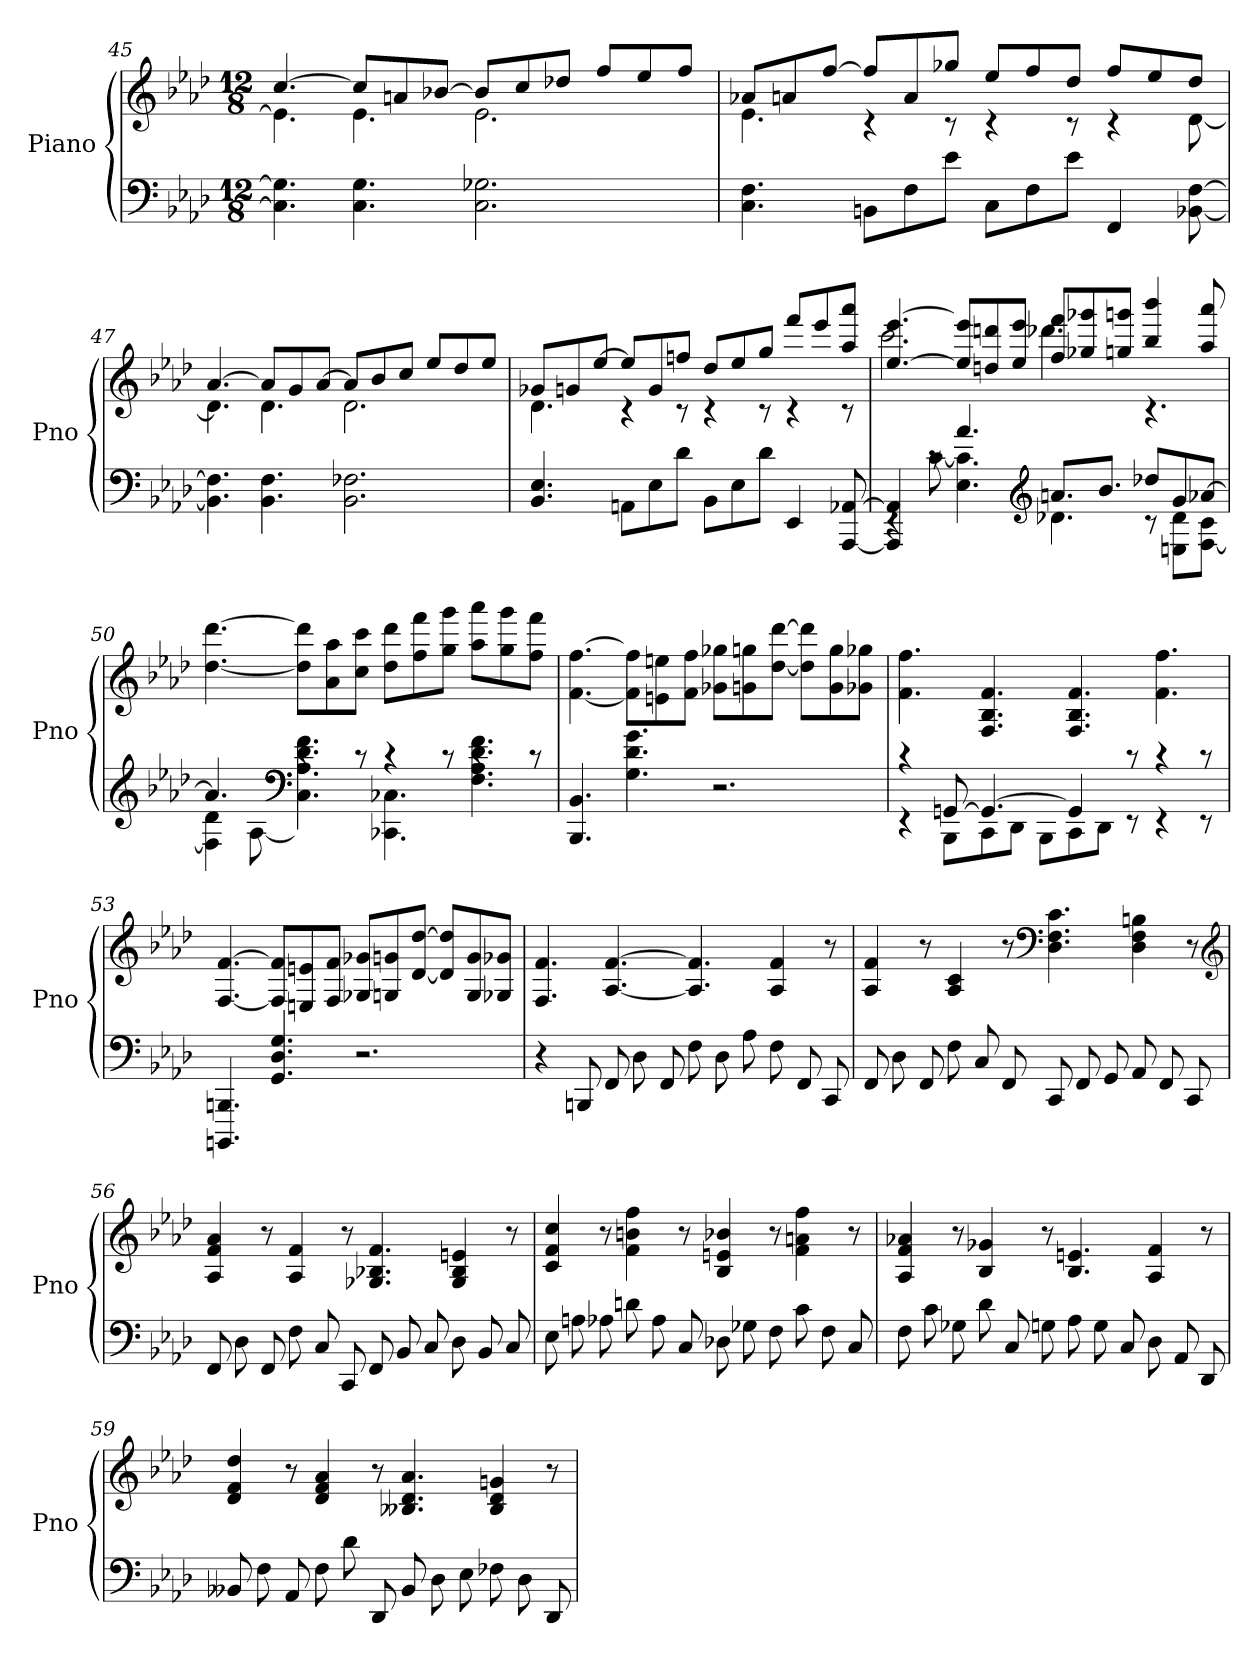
**kern	**kern
*part1	*part1
*staff2	*staff1
*I"Piano	*
*I'Pno	*
*clefF4	*clefG2
*k[b-e-a-d-]	*k[b-e-a-d-]
*f:	*f:
*M12/8	*M12/8
=45	=45
*	*^
4.C] 4.G]	[4.cc	4.e-]
4.C 4.G	8ccL]	4.e-
.	8an	.
.	[8b-XJ	.
2.C 2.G-X	8b-L]	2.e-
.	8cc	.
.	8dd-XJ	.
.	8ffL	.
.	8ee-	.
.	8ffJ	.
=46	=46	=46
4.C 4.F	8a-XL	4.e-
.	8an	.
.	[8ffJ	.
8BBnL	8ffL]	4rc
8F	8a	.
8e-J	8gg-XJ	8rc
8CL	8ee-L	4rc
8F	8ff	.
8e-J	8dd-J	8rc
4FF	8ffL	4rc
.	8ee-	.
[8BB-X [8F	8dd-J	[8d-
=47	=47	=47
4.BB-] 4.F]	[4.a-	4.d-]
4.BB- 4.F	8a-L]	4.d-
.	8g	.
.	[8a-J	.
2.BB- 2.F-X	8a-L]	2.d-
.	8b-	.
.	8ccJ	.
.	8ee-L	.
.	8dd-	.
.	8ee-J	.
=48	=48	=48
4.BB- 4.E-	8g-XL	4.d-
.	8gn	.
.	[8ee-J	.
8AAnL	8ee-L]	4rc
8E-	8g	.
8d-J	8ffnJ	8rc
8BB-L	8dd-L	4rc
8E-	8ee-	.
8d-J	8ggJ	8rc
4EE-	8fffL	4rc
.	8eee-	.
[8AAA- [8AA-X	8aa- 8aaa-J	8rc
=49	=49	=49
*^	*	*
4AAA-] 4AA-]	4rEE	[4.ee- [4.eee-	2.ccc
8rc	[8c	.	.
4.a-	4.E- 4.c]	8ee-] 8eee-]L	.
.	.	8ddn 8dddn	.
.	.	8ee- 8eee-J	.
*clefG2	*	*	*
8.anL	4.d-X	8ff 8fffL	4.ddd-X
.	.	8gg-X 8ggg-X	.
8.b-J	.	.	.
.	.	8ggn 8gggnJ	.
8dd-XL	8rc	4bb- 4bbb-	4.rc
8g	8En 8d-L	.	.
[8a-XJ	[8F 8cJ	8aa- 8aaa-	.
*	*	*v	*v
=50	=50	=50
4.a-]	4F] 4d-	[4.dd- [4.ddd-
.	[8A-	.
*clefF4	*	*
4rc	4.C 4.A-] 4.d- 4.f	8dd-] 8ddd-]L
.	.	8a- 8aa-
8rc	.	8cc 8cccJ
4rc	4.CC-X 4.C-X	8dd- 8ddd-L
.	.	8ff 8fff
8rc	.	8gg 8gggJ
4rc	4.F 4.A- 4.d- 4.f	8aa- 8aaa-L
.	.	8gg 8ggg
8rc	.	8ff 8fffJ
*v	*v	*
=51	=51
4.BBB- 4.BB-	[4.f [4.ff
4.G 4.d- 4.g	8f] 8ff]L
.	8en 8een
.	8f 8ffJ
2.r	8g-X 8gg-XL
.	8gn 8ggn
.	[8dd- [8ddd-J
.	8dd-] 8ddd-]L
.	8g 8gg
.	8g-X 8gg-XJ
=52	=52
*^	*
4rc	4rEE	4.f 4.ff
[8GGn	8BBB-L	.
4.GG_	8CC	4.F 4.B- 4.f
.	8DD-J	.
.	8BBB-L	.
4GG]	8CC	4.F 4.B- 4.f
.	8DD-J	.
8rc	8rEE	.
4rc	4rEE	4.f 4.ff
8rc	8rEE	.
*v	*v	*
=53	=53
4.BBBBn 4.BBBn	[4.F [4.f
4.GG 4.D- 4.G	8F] 8f]L
.	8En 8en
.	8F 8fJ
2.r	8G-X 8g-XL
.	8Gn 8gn
.	[8d- [8dd-J
.	8d-] 8dd-]L
.	8G 8g
.	8G-X 8g-XJ
=54	=54
4r	4.F 4.f
8BBBn	.
8FF	[4.A- [4.f
8D-	.
8FF	.
8F	4.A-] 4.f]
8D-	.
8A-	.
8F	4A- 4f
8FF	.
8CC	8r
=55	=55
8FF	4A- 4f
8D-	.
8FF	8r
8F	4A- 4c
8C	.
8FF	8r
*	*clefF4
8CC	4.D- 4.F 4.c
8FF	.
8GG	.
8AA-	4D- 4F 4Bn
8FF	.
8CC	8r
*	*clefG2
=56	=56
8FF	4A- 4f 4a-
8D-	.
8FF	8r
8F	4A- 4f
8C	.
8CC	8r
8FF	4.G-X 4.B-X 4.f
8BB-	.
8C	.
8D-	4G- 4B- 4en
8BB-	.
8C	8r
=57	=57
8E-	4c 4f 4cc
8An	.
8A-X	8r
8dn	4f 4bn 4ff
8A-	.
8C	8r
8D-X	4B- 4en 4b-X
8G-X	.
8F	8r
8c	4f 4an 4ff
8F	.
8C	8r
=58	=58
8F	4A- 4f 4a-X
8c	.
8G-X	8r
8d-	4B- 4g-X
8C	.
8Gn	8r
8A-	4.B- 4.en
8G	.
8C	.
8D-	4A- 4f
8AA-	.
8DD-	8r
=59	=59
8BB--X	4d- 4f 4dd-
8F	.
8AA-	8r
8F	4d- 4f 4a-
8d-	.
8DD-	8r
8BB--	4.B--X 4.d- 4.a-
8D-	.
8E-	.
8F-X	4B-- 4d- 4gn
8D-	.
8DD-	8r
=	=
*-	*-
